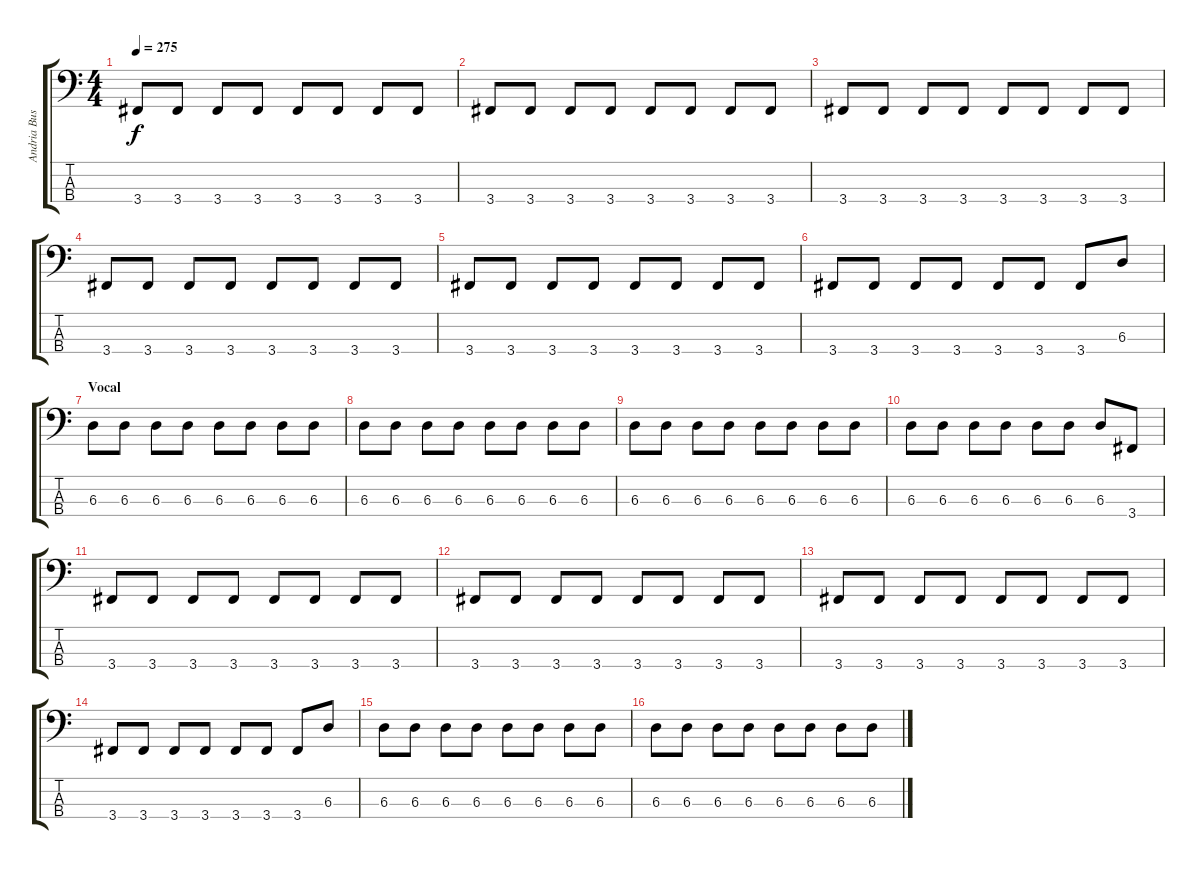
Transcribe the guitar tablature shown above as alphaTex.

\track ("Andria Busic" "Andria Bus") {instrument electricbasspick}
\staff {score tabs}
\tuning (Gb2 Db2 Ab1 Eb1) {hide}
\ts (4 4)
\tempo 275
\clef f4
\ks c
3.4.8{dy f} 3.4.8 3.4.8 3.4.8 3.4.8 3.4.8 3.4.8 3.4.8 |
3.4.8 3.4.8 3.4.8 3.4.8 3.4.8 3.4.8 3.4.8 3.4.8 |
3.4.8 3.4.8 3.4.8 3.4.8 3.4.8 3.4.8 3.4.8 3.4.8 |
3.4.8 3.4.8 3.4.8 3.4.8 3.4.8 3.4.8 3.4.8 3.4.8 |
3.4.8 3.4.8 3.4.8 3.4.8 3.4.8 3.4.8 3.4.8 3.4.8 |
3.4.8 3.4.8 3.4.8 3.4.8 3.4.8 3.4.8 3.4.8 6.3.8 |
\section ("" "Vocal")
6.3.8 6.3.8 6.3.8 6.3.8 6.3.8 6.3.8 6.3.8 6.3.8 |
6.3.8 6.3.8 6.3.8 6.3.8 6.3.8 6.3.8 6.3.8 6.3.8 |
6.3.8 6.3.8 6.3.8 6.3.8 6.3.8 6.3.8 6.3.8 6.3.8 |
6.3.8 6.3.8 6.3.8 6.3.8 6.3.8 6.3.8 6.3.8 3.4.8 |
3.4.8 3.4.8 3.4.8 3.4.8 3.4.8 3.4.8 3.4.8 3.4.8 |
3.4.8 3.4.8 3.4.8 3.4.8 3.4.8 3.4.8 3.4.8 3.4.8 |
3.4.8 3.4.8 3.4.8 3.4.8 3.4.8 3.4.8 3.4.8 3.4.8 |
3.4.8 3.4.8 3.4.8 3.4.8 3.4.8 3.4.8 3.4.8 6.3.8 |
6.3.8 6.3.8 6.3.8 6.3.8 6.3.8 6.3.8 6.3.8 6.3.8 |
6.3.8 6.3.8 6.3.8 6.3.8 6.3.8 6.3.8 6.3.8 6.3.8
